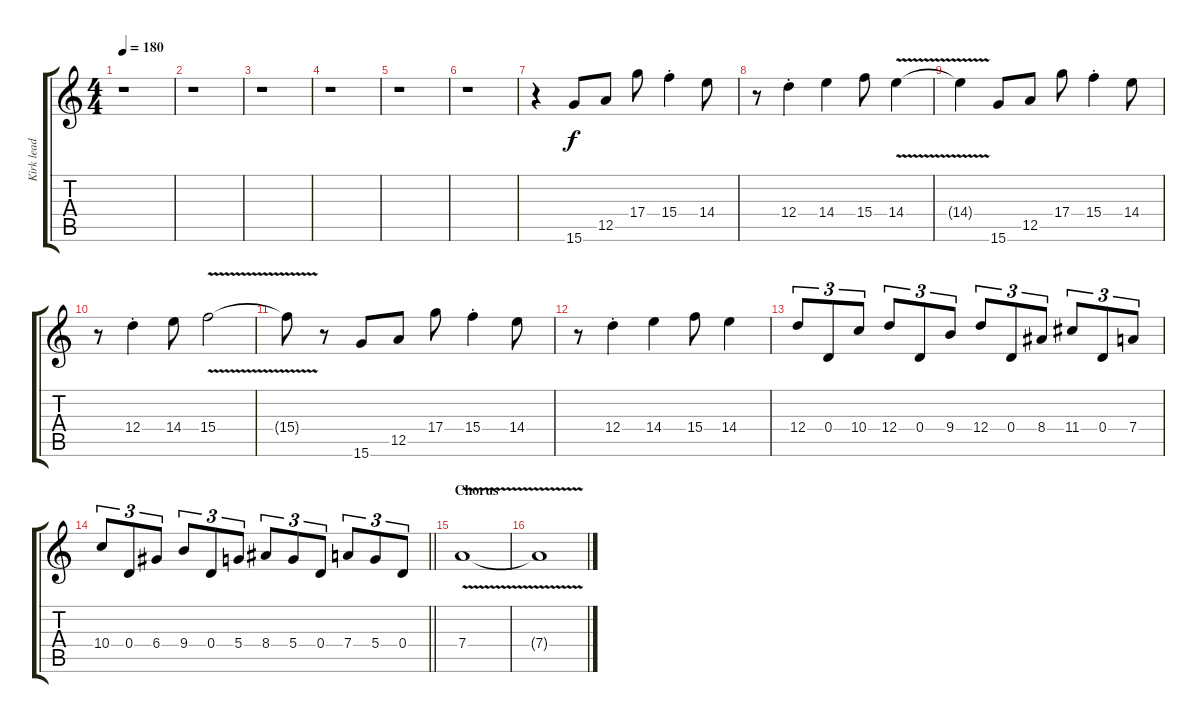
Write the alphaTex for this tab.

\track ("Kirk lead" "Kirk lead") {instrument overdrivenguitar}
\staff {score tabs}
\tuning (E4 B3 G3 D3 A2 E2) {hide}
\ts (4 4)
\tempo 180
\clef g2
\ks c
r.1{dy f} |
r.1 |
r.1 |
r.1 |
r.1 |
r.1 |
r.4 15.6.8 12.5.8 17.4.8 15.4{st}.4 14.4.8 |
r.8 12.4{st}.4 14.4.4 15.4.8 14.4{v}.4 |
14.4{t}.4 15.6.8 12.5.8 17.4.8 15.4{st}.4 14.4.8 |
r.8 12.4{st}.4 14.4.8 15.4{v}.2 |
15.4{t}.8 r.8 15.6.8 12.5.8 17.4.8 15.4{st}.4 14.4.8 |
r.8 12.4{st}.4 14.4.4 15.4.8 14.4.4 |
12.4.8{tu (3 2)} 0.4.8{tu (3 2)} 10.4.8{tu (3 2)} 12.4.8{tu (3 2)} 0.4.8{tu (3 2)} 9.4.8{tu (3 2)} 12.4.8{tu (3 2)} 0.4.8{tu (3 2)} 8.4.8{tu (3 2)} 11.4.8{tu (3 2)} 0.4.8{tu (3 2)} 7.4.8{tu (3 2)} |
\barLineRight lightlight
10.4.8{tu (3 2)} 0.4.8{tu (3 2)} 6.4.8{tu (3 2)} 9.4.8{tu (3 2)} 0.4.8{tu (3 2)} 5.4.8{tu (3 2)} 8.4.8{tu (3 2)} 5.4.8{tu (3 2)} 0.4.8{tu (3 2)} 7.4.8{tu (3 2)} 5.4.8{tu (3 2)} 0.4.8{tu (3 2)} |
\section ("" "Chorus")
7.4{v}.1{volume 11} |
7.4{t}.1
